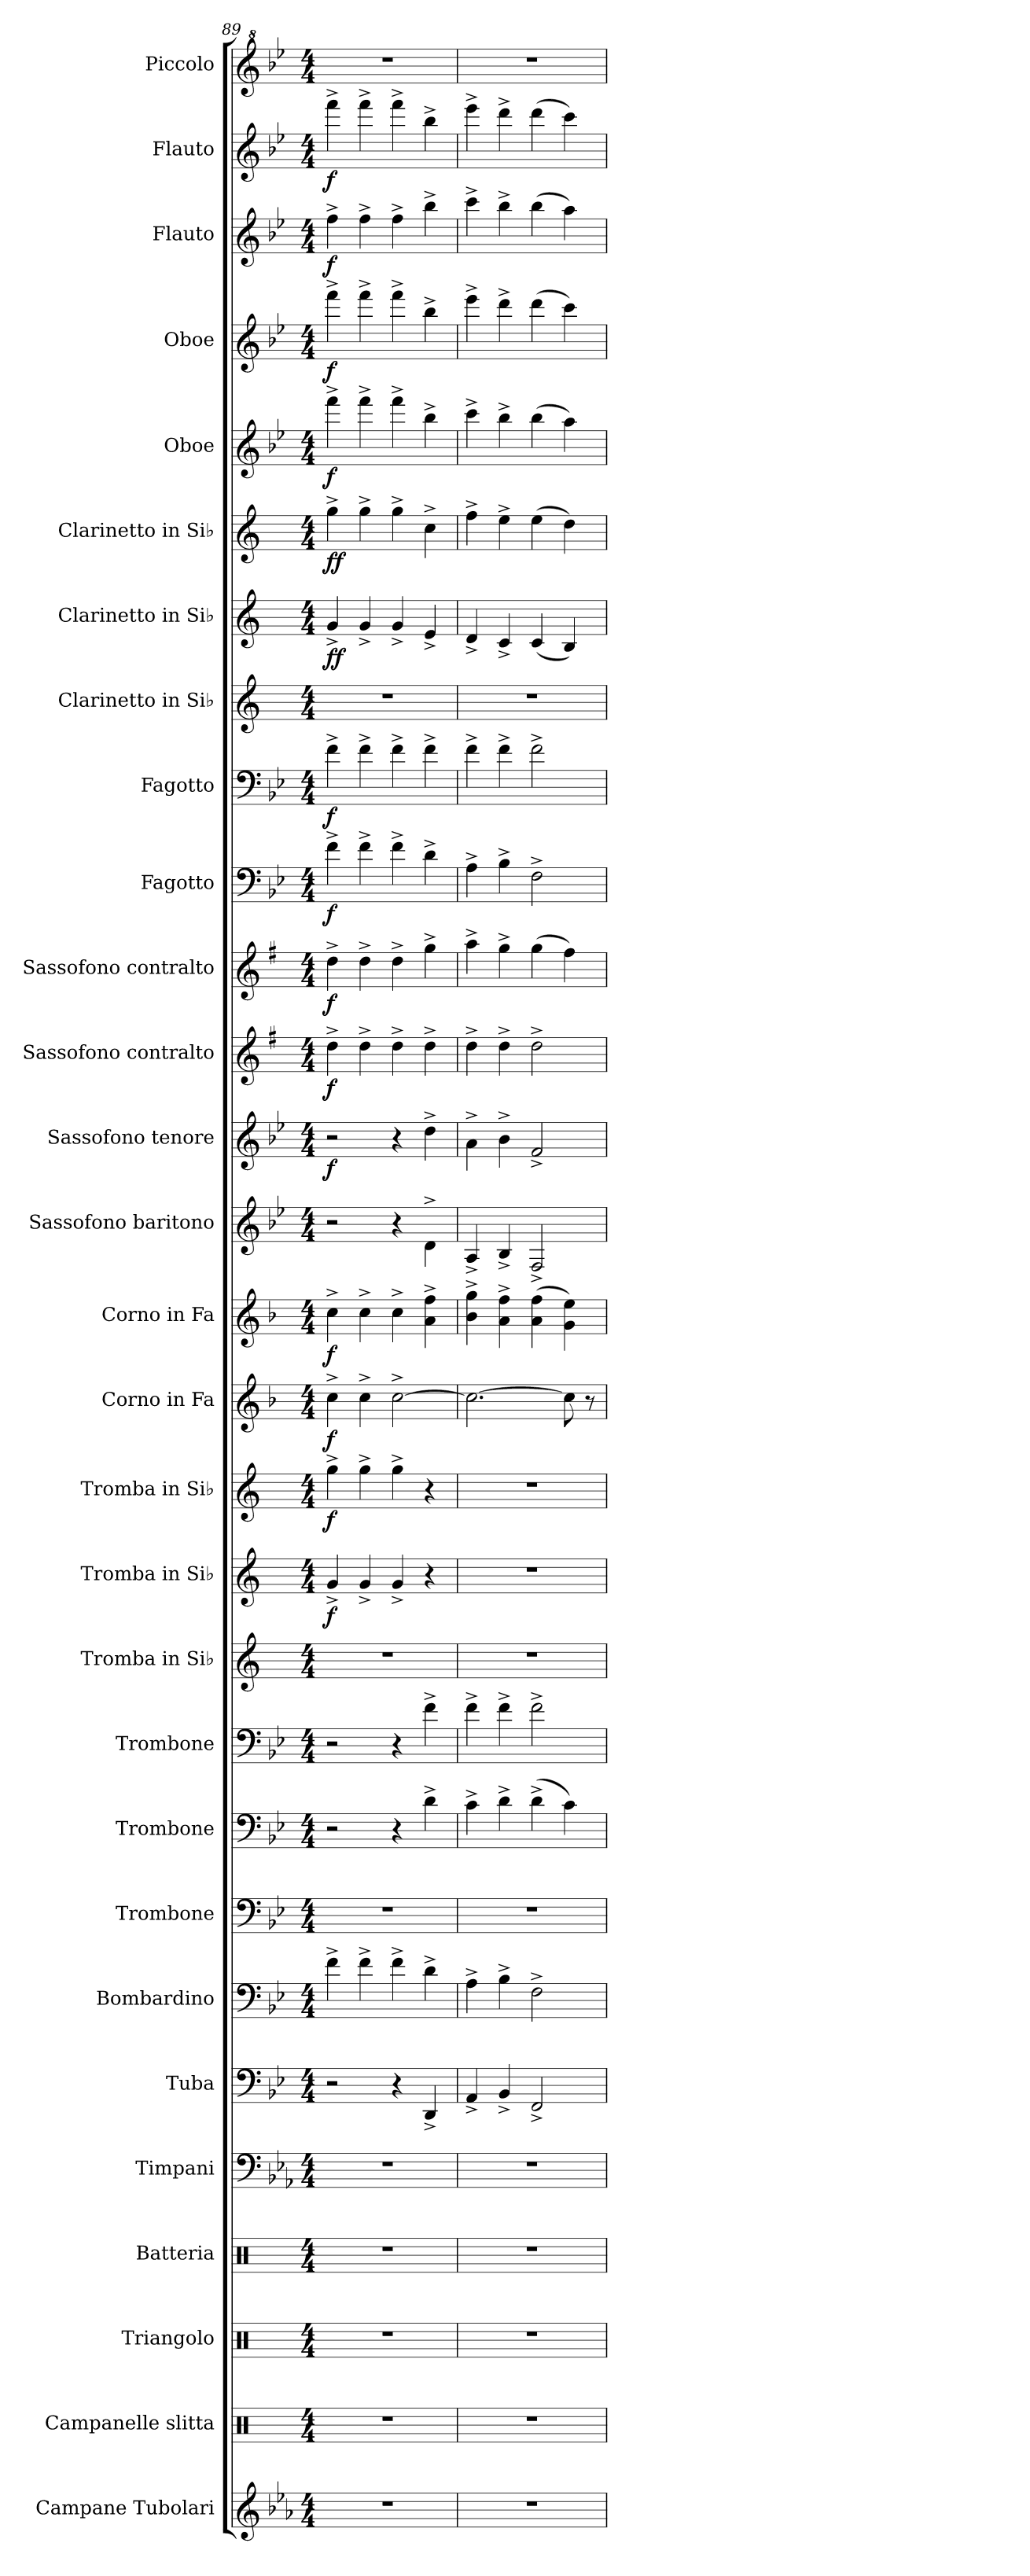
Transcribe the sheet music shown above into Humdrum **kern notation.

**kern	**kern	**kern	**kern	**kern	**kern	**kern	**kern	**kern	**kern	**kern	**kern	**dynam	**kern	**dynam	**kern	**dynam	**kern	**dynam	**kern	**kern	**dynam	**kern	**dynam	**kern	**dynam	**kern	**dynam	**kern	**dynam	**kern	**kern	**dynam	**kern	**dynam	**kern	**dynam	**kern	**dynam	**kern	**dynam	**kern	**dynam	**kern
*part29	*part28	*part27	*part26	*part25	*part24	*part23	*part22	*part21	*part20	*part19	*part18	*part18	*part17	*part17	*part16	*part16	*part15	*part15	*part14	*part13	*part13	*part12	*part12	*part11	*part11	*part10	*part10	*part9	*part9	*part8	*part7	*part7	*part6	*part6	*part5	*part5	*part4	*part4	*part3	*part3	*part2	*part2	*part1
*staff29	*staff28	*staff27	*staff26	*staff25	*staff24	*staff23	*staff22	*staff21	*staff20	*staff19	*staff18	*staff18	*staff17	*staff17	*staff16	*staff16	*staff15	*staff15	*staff14	*staff13	*staff13	*staff12	*staff12	*staff11	*staff11	*staff10	*staff10	*staff9	*staff9	*staff8	*staff7	*staff7	*staff6	*staff6	*staff5	*staff5	*staff4	*staff4	*staff3	*staff3	*staff2	*staff2	*staff1
*I"Campane Tubolari	*I"Campanelle slitta	*I"Triangolo	*I"Batteria	*I"Timpani	*I"Tuba	*I"Bombardino	*I"Trombone	*I"Trombone	*I"Trombone	*I"Tromba in Si♭	*I"Tromba in Si♭	*	*I"Tromba in Si♭	*	*I"Corno in Fa	*	*I"Corno in Fa	*	*I"Sassofono baritono	*I"Sassofono tenore	*	*I"Sassofono contralto	*	*I"Sassofono contralto	*	*I"Fagotto	*	*I"Fagotto	*	*I"Clarinetto in Si♭	*I"Clarinetto in Si♭	*	*I"Clarinetto in Si♭	*	*I"Oboe	*	*I"Oboe	*	*I"Flauto	*	*I"Flauto	*	*I"Piccolo
*I'Camp. tb.	*	*I'Triang.	*I'Batt.	*I'Timp.	*I'Tba.	*	*I'Tbn.	*I'Tbn.	*I'Tbn.	*I'Tr. Si♭	*I'Tr. Si♭	*	*I'Tr. Si♭	*	*I'Cor. Fa	*	*I'Cor. Fa	*	*	*	*	*	*	*	*	*I'Fag.	*	*I'Fag.	*	*I'Cl. Si♭	*I'Cl. Si♭	*	*I'Cl. Si♭	*	*I'Ob.	*	*I'Ob.	*	*I'Fl.	*	*I'Fl.	*	*
*clefG2	*clefX	*clefX	*clefX	*clefF4	*clefF4	*clefF4	*clefF4	*clefF4	*clefF4	*clefG2	*clefG2	*	*clefG2	*	*clefG2	*	*clefG2	*	*clefG2	*clefG2	*	*clefG2	*	*clefG2	*	*clefF4	*	*clefF4	*	*clefG2	*clefG2	*	*clefG2	*	*clefG2	*	*clefG2	*	*clefG2	*	*clefG2	*	*clefG^2
*	*	*	*	*	*	*	*	*	*	*ITrd1c2	*ITrd1c2	*	*ITrd1c2	*	*ITrd4c7	*	*ITrd4c7	*	*ITrd12c21	*ITrd8c14	*	*ITrd5c9	*	*ITrd5c9	*	*	*	*	*	*ITrd1c2	*ITrd1c2	*	*ITrd1c2	*	*	*	*	*	*	*	*	*	*ITrd-7c-12
*k[b-e-a-]	*k[]	*k[]	*k[]	*k[b-e-a-]	*k[b-e-]	*k[b-e-]	*k[b-e-]	*k[b-e-]	*k[b-e-]	*k[b-e-]	*k[b-e-]	*	*k[b-e-]	*	*k[b-e-]	*	*k[b-e-]	*	*k[b-e-]	*k[b-e-]	*	*k[b-e-]	*	*k[b-e-]	*	*k[b-e-]	*	*k[b-e-]	*	*k[b-e-]	*k[b-e-]	*	*k[b-e-]	*	*k[b-e-]	*	*k[b-e-]	*	*k[b-e-]	*	*k[b-e-]	*	*k[b-e-]
*M4/4	*M4/4	*M4/4	*M4/4	*M4/4	*M4/4	*M4/4	*M4/4	*M4/4	*M4/4	*M4/4	*M4/4	*	*M4/4	*	*M4/4	*	*M4/4	*	*M4/4	*M4/4	*	*M4/4	*	*M4/4	*	*M4/4	*	*M4/4	*	*M4/4	*M4/4	*	*M4/4	*	*M4/4	*	*M4/4	*	*M4/4	*	*M4/4	*	*M4/4
=89	=89	=89	=89	=89	=89	=89	=89	=89	=89	=89	=89	=89	=89	=89	=89	=89	=89	=89	=89	=89	=89	=89	=89	=89	=89	=89	=89	=89	=89	=89	=89	=89	=89	=89	=89	=89	=89	=89	=89	=89	=89	=89	=89
!	!	!	!	!	!	!	!	!	!	!	!	!LO:DY:b	!	!LO:DY:b	!	!LO:DY:b	!	!LO:DY:b	!	!	!LO:DY:b	!	!LO:DY:b	!	!LO:DY:b	!	!LO:DY:b	!	!LO:DY:b	!	!	!LO:DY:b	!	!	!	!	!	!	!	!	!	!	!
!	!	!	!	!	!	!	!	!	!	!	!	!	!	!	!	!	!	!	!	!	!	!	!	!	!	!	!	!	!	!	!	!LO:DY:n=1:b	!	!LO:DY:b	!	!	!	!	!	!	!	!	!
!	!	!	!	!	!	!	!	!	!	!	!	!	!	!	!	!	!	!	!	!	!	!	!	!	!	!	!	!	!	!	!	!	!	!LO:DY:n=1:b	!	!LO:DY:b	!	!LO:DY:b	!	!LO:DY:b	!	!LO:DY:b	!
1r	1r	1r	1r	1r	2r	4f^\	1r	2r	2r	1r	4f^/	f	4ff^\	f	4f^\	f	4f^\	f	2r	2r	f	4f^\	f	4f^\	f	4f^\	f	4f^\	f	1r	4f^/	f f	4ff^\	f f	4fff^\	f	4fff^\	f	4ff^\	f	4fff^\	f	1r
.	.	.	.	.	.	4f^\	.	.	.	.	4f^/	.	4ff^\	.	4f^\	.	4f^\	.	.	.	.	4f^\	.	4f^\	.	4f^\	.	4f^\	.	.	4f^/	.	4ff^\	.	4fff^\	.	4fff^\	.	4ff^\	.	4fff^\	.	.
.	.	.	.	.	4r	4f^\	.	4r	4r	.	4f^/	.	4ff^\	.	[2f^\	.	4f^\	.	4r	4r	.	4f^\	.	4f^\	.	4f^\	.	4f^\	.	.	4f^/	.	4ff^\	.	4fff^\	.	4fff^\	.	4ff^\	.	4fff^\	.	.
.	.	.	.	.	4DD^/	4d^\	.	4d^\	4f^\	.	4r	.	4r	.	.	.	4d\^ 4b-\^	.	4D^\	4d^\	.	4f^\	.	4b-^\	.	4d^\	.	4f^\	.	.	4d^/	.	4b-^\	.	4bb-^\	.	4bb-^\	.	4bb-^\	.	4bb-^\	.	.
=90	=90	=90	=90	=90	=90	=90	=90	=90	=90	=90	=90	=90	=90	=90	=90	=90	=90	=90	=90	=90	=90	=90	=90	=90	=90	=90	=90	=90	=90	=90	=90	=90	=90	=90	=90	=90	=90	=90	=90	=90	=90	=90	=90
1r	1r	1r	1r	1r	4AA^/	4A^\	1r	4c^\	4f^\	1r	1r	.	1r	.	2.f\_	.	4e-\^ 4cc\^	.	4AA^/	4A^\	.	4f^\	.	4cc^\	.	4A^\	.	4f^\	.	1r	4c^/	.	4ee-^\	.	4ccc^\	.	4eee-^\	.	4ccc^\	.	4eee-^\	.	1r
.	.	.	.	.	4BB-^/	4B-^\	.	4d^\	4f^\	.	.	.	.	.	.	.	4d\^ 4b-\^	.	4BB-^/	4B-^\	.	4f^\	.	4b-^\	.	4B-^\	.	4f^\	.	.	4B-^/	.	4dd^\	.	4bb-^\	.	4ddd^\	.	4bb-^\	.	4ddd^\	.	.
.	.	.	.	.	2FF^/	2F^\	.	(4d^\	2f^\	.	.	.	.	.	.	.	(4d\ 4b-\	.	2FF^/	2F^/	.	2f^\	.	(4b-\	.	2F^\	.	2f^\	.	.	(4B-/	.	(4dd\	.	(4bb-\	.	(4ddd\	.	(4bb-\	.	(4ddd\	.	.
.	.	.	.	.	.	.	.	4c\)	.	.	.	.	.	.	8f\]	.	4c\ 4a\)	.	.	.	.	.	.	4a\)	.	.	.	.	.	.	4A/)	.	4cc\)	.	4aa\)	.	4ccc\)	.	4aa\)	.	4ccc\)	.	.
.	.	.	.	.	.	.	.	.	.	.	.	.	.	.	8r	.	.	.	.	.	.	.	.	.	.	.	.	.	.	.	.	.	.	.	.	.	.	.	.	.	.	.	.
=	=	=	=	=	=	=	=	=	=	=	=	=	=	=	=	=	=	=	=	=	=	=	=	=	=	=	=	=	=	=	=	=	=	=	=	=	=	=	=	=	=	=	=
*-	*-	*-	*-	*-	*-	*-	*-	*-	*-	*-	*-	*-	*-	*-	*-	*-	*-	*-	*-	*-	*-	*-	*-	*-	*-	*-	*-	*-	*-	*-	*-	*-	*-	*-	*-	*-	*-	*-	*-	*-	*-	*-	*-
